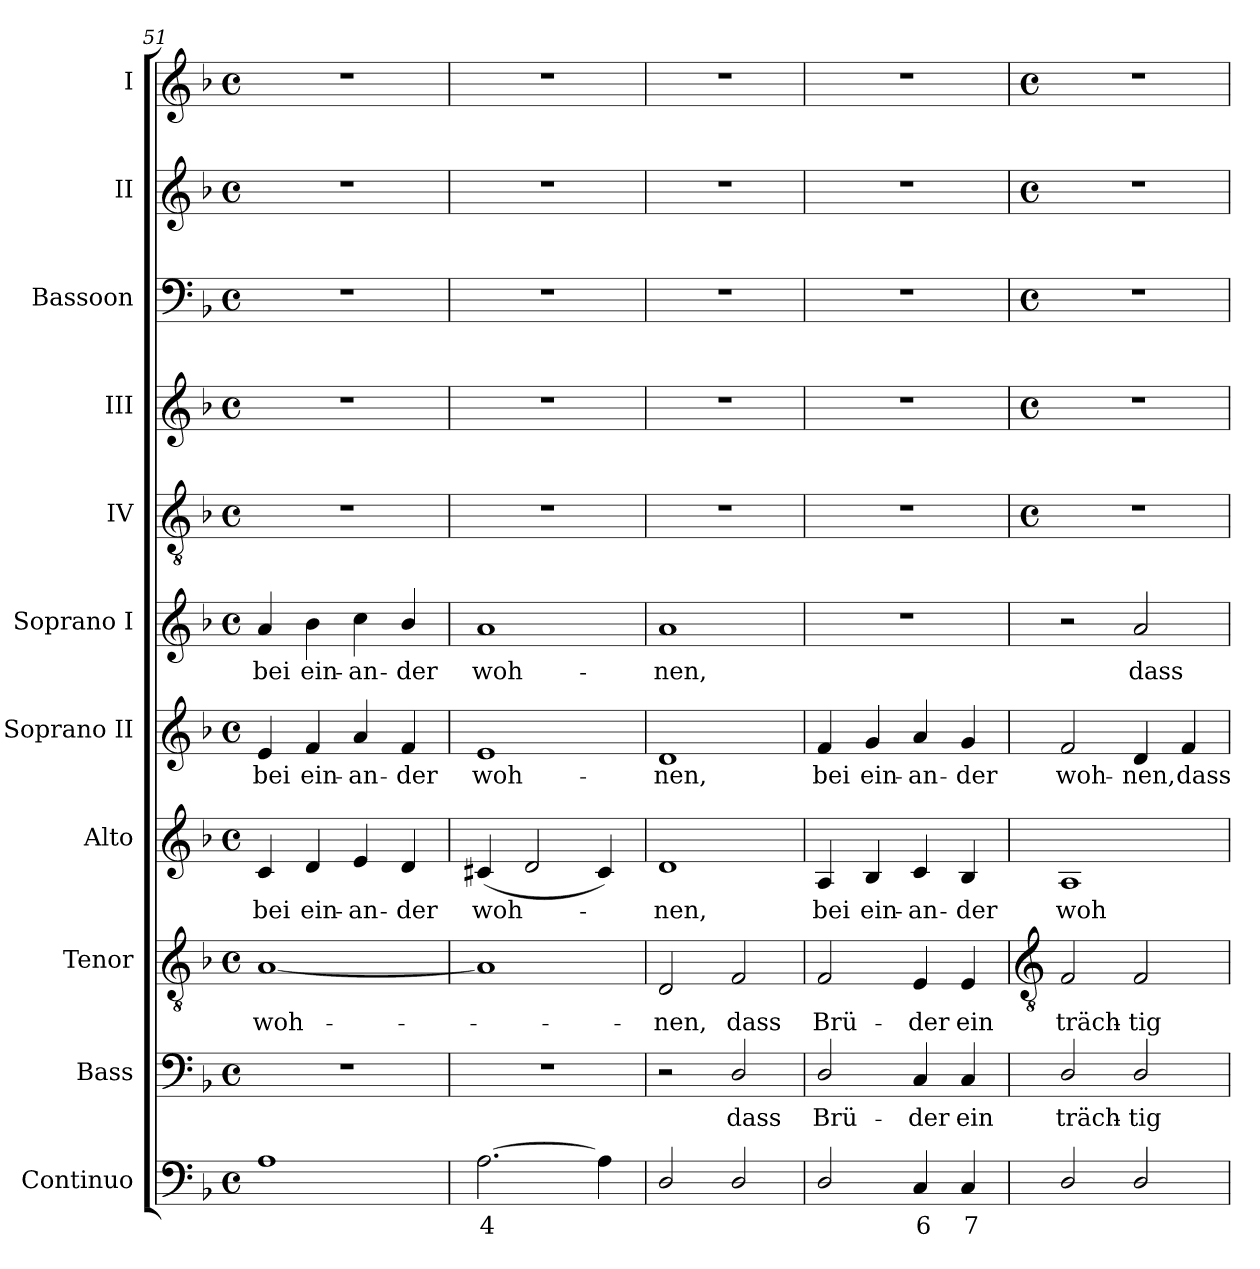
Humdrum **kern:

**kern	**text	**kern	**text	**kern	**text	**kern	**text	**kern	**text	**kern	**text	**kern	**kern	**kern	**kern	**kern
*part11	*part11	*part10	*part10	*part9	*part9	*part8	*part8	*part7	*part7	*part6	*part6	*part5	*part4	*part3	*part2	*part1
*staff11	*staff11	*staff10	*staff10	*staff9	*staff9	*staff8	*staff8	*staff7	*staff7	*staff6	*staff6	*staff5	*staff4	*staff3	*staff2	*staff1
*I"Continuo	*	*I"Bass	*	*I"Tenor	*	*I"Alto	*	*I"Soprano II	*	*I"Soprano I	*	*I"IV	*I"III	*I"Bassoon	*I"II	*I"I
*	*	*I'B	*	*I'T	*	*I'A	*	*I'S II	*	*I'S I	*	*I'IV	*I'III	*I'Bsn	*I'II	*I'I
*clefF4	*	*clefF4	*	*clefGv2	*	*clefG2	*	*clefG2	*	*clefG2	*	*clefGv2	*clefG2	*clefF4	*clefG2	*clefG2
*k[b-]	*	*k[b-]	*	*k[b-]	*	*k[b-]	*	*k[b-]	*	*k[b-]	*	*k[b-]	*k[b-]	*k[b-]	*k[b-]	*k[b-]
*F:	*	*F:	*	*F:	*	*F:	*	*F:	*	*F:	*	*F:	*F:	*F:	*F:	*F:
*M4/4	*	*M4/4	*	*M4/4	*	*M4/4	*	*M4/4	*	*M4/4	*	*M4/4	*M4/4	*M4/4	*M4/4	*M4/4
*met(c)	*	*met(c)	*	*met(c)	*	*met(c)	*	*met(c)	*	*met(c)	*	*met(c)	*met(c)	*met(c)	*met(c)	*met(c)
=51	=51	=51	=51	=51	=51	=51	=51	=51	=51	=51	=51	=51	=51	=51	=51	=51
!	!	!	!	!	!LO:LY:b	!	!LO:LY:b	!	!LO:LY:b	!	!LO:LY:b	!	!	!	!	!
1A	.	1r	.	[1A	woh-	4c	bei	4e	bei	4a	bei	1r	1r	1r	1r	1r
!	!	!	!	!	!	!	!LO:LY:b	!	!LO:LY:b	!	!LO:LY:b	!	!	!	!	!
.	.	.	.	.	.	4d	ein-	4f	ein-	4b-	ein-	.	.	.	.	.
!	!	!	!	!	!	!	!LO:LY:b	!	!LO:LY:b	!	!LO:LY:b	!	!	!	!	!
.	.	.	.	.	.	4e	-an-	4a	-an-	4cc	-an-	.	.	.	.	.
!	!	!	!	!	!	!	!LO:LY:b	!	!LO:LY:b	!	!LO:LY:b	!	!	!	!	!
.	.	.	.	.	.	4d	-der	4f	-der	4b-/	-der	.	.	.	.	.
=52	=52	=52	=52	=52	=52	=52	=52	=52	=52	=52	=52	=52	=52	=52	=52	=52
!	!LO:LY:b	!	!	!	!	!	!LO:LY:b	!	!LO:LY:b	!	!LO:LY:b	!	!	!	!	!
[2.A	4	1r	.	1A]	.	(<4c#X	woh-	1e	woh-	1a	woh-	1r	1r	1r	1r	1r
.	.	.	.	.	.	2d	.	.	.	.	.	.	.	.	.	.
4A]	.	.	.	.	.	4c#)	.	.	.	.	.	.	.	.	.	.
=53	=53	=53	=53	=53	=53	=53	=53	=53	=53	=53	=53	=53	=53	=53	=53	=53
!	!	!	!	!	!LO:LY:b	!	!LO:LY:b	!	!LO:LY:b	!	!LO:LY:b	!	!	!	!	!
2D/	.	2r	.	2D	nen,	1d	nen,	1d	-nen,	1a	-nen,	1r	1r	1r	1r	1r
!	!	!	!LO:LY:b	!	!LO:LY:b	!	!	!	!	!	!	!	!	!	!	!
2D/	.	2D/	dass	2F	dass	.	.	.	.	.	.	.	.	.	.	.
=54	=54	=54	=54	=54	=54	=54	=54	=54	=54	=54	=54	=54	=54	=54	=54	=54
!	!	!	!LO:LY:b	!	!LO:LY:b	!	!LO:LY:b	!	!LO:LY:b	!	!	!	!	!	!	!
2D/	.	2D/	Brü-	2F	Brü-	4A	bei	4f	bei	1r	.	1r	1r	1r	1r	1r
!	!	!	!	!	!	!	!LO:LY:b	!	!LO:LY:b	!	!	!	!	!	!	!
.	.	.	.	.	.	4B-	ein-	4g	ein-	.	.	.	.	.	.	.
!	!LO:LY:b	!	!LO:LY:b	!	!LO:LY:b	!	!LO:LY:b	!	!LO:LY:b	!	!	!	!	!	!	!
4C	6	4C	-der	4E	-der	4c	-an-	4a	-an-	.	.	.	.	.	.	.
!	!LO:LY:b	!	!LO:LY:b	!	!LO:LY:b	!	!LO:LY:b	!	!LO:LY:b	!	!	!	!	!	!	!
4C	7	4C	ein	4E	ein	4B-	-der	4g	-der	.	.	.	.	.	.	.
!!LO:LB:g=z
=55	=55	=55	=55	=55	=55	=55	=55	=55	=55	=55	=55	=55	=55	=55	=55	=55
*	*	*	*	*clefGv2	*	*	*	*	*	*	*	*	*	*	*	*
*	*	*	*	*	*	*	*	*	*	*	*	*M4/4	*M4/4	*M4/4	*M4/4	*M4/4
*	*	*	*	*	*	*	*	*	*	*	*	*met(c)	*met(c)	*met(c)	*met(c)	*met(c)
!	!	!	!LO:LY:b	!	!LO:LY:b	!	!LO:LY:b	!	!LO:LY:b	!	!	!	!	!	!	!
2D/	.	2D/	träch-	2F	träch-	1A	woh-	2f	woh-	2r	.	1r	1r	1r	1r	1r
!	!	!	!LO:LY:b	!	!LO:LY:b	!	!	!	!LO:LY:b	!	!LO:LY:b	!	!	!	!	!
2D/	.	2D/	-tig	2F	-tig	.	.	4d	-nen,	2a	dass	.	.	.	.	.
!	!	!	!	!	!	!	!	!	!LO:LY:b	!	!	!	!	!	!	!
.	.	.	.	.	.	.	.	4f	dass	.	.	.	.	.	.	.
=	=	=	=	=	=	=	=	=	=	=	=	=	=	=	=	=
*-	*-	*-	*-	*-	*-	*-	*-	*-	*-	*-	*-	*-	*-	*-	*-	*-
